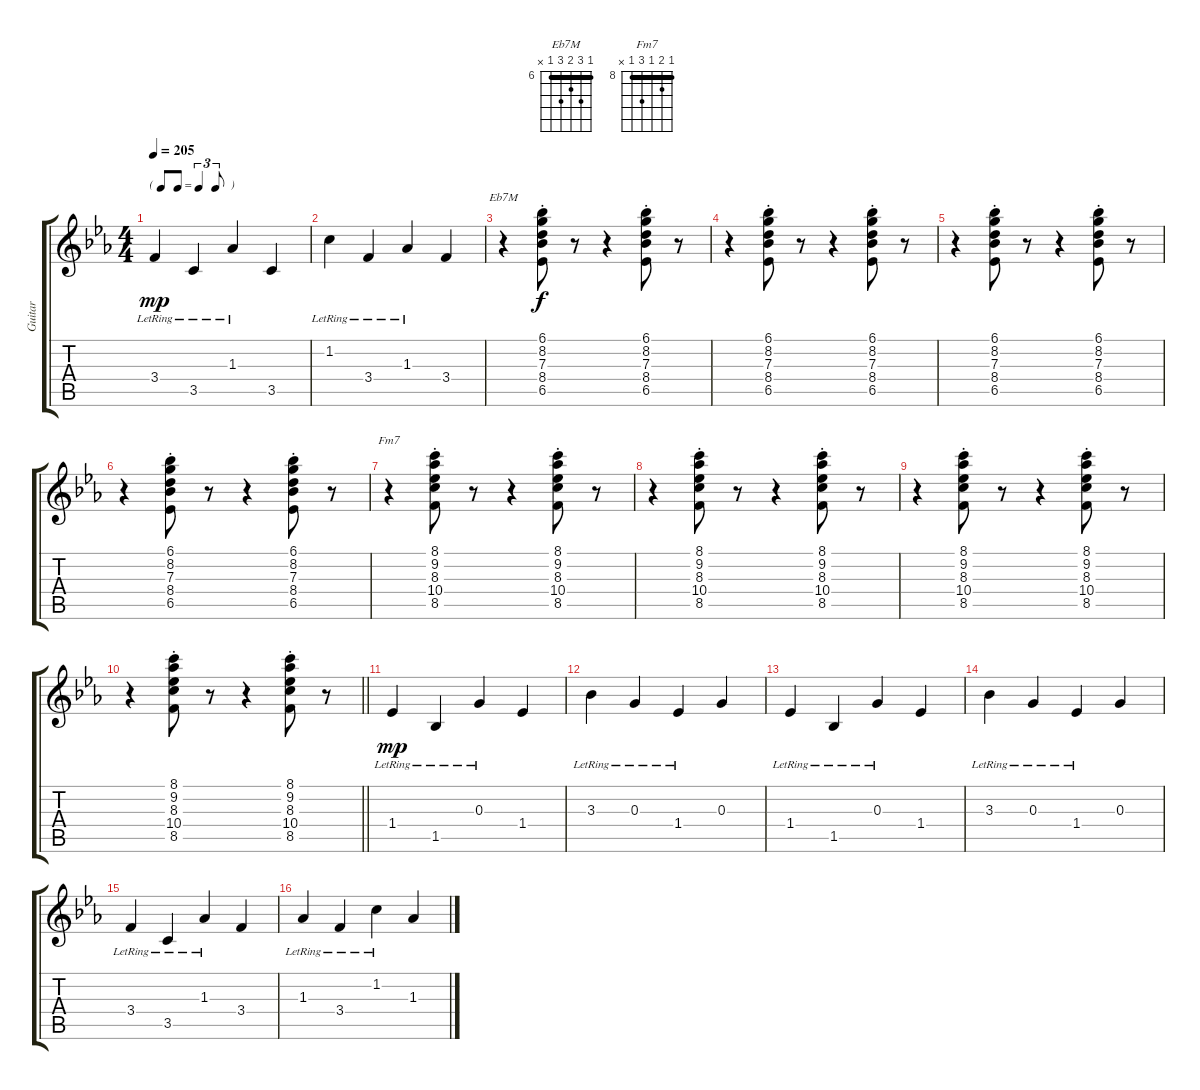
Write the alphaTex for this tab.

\track ("Guitar" "Guitar") {instrument electricguitarclean}
\staff {score tabs}
\tuning (E4 B3 G3 D3 A2 E2) {hide}
\chord ("Eb7M" 6 8 7 8 6 x) {firstfret 6 barre 6}
\chord ("Fm7" 8 9 8 10 8 x) {firstfret 8 barre 8}
\ts (4 4)
\tf triplet8th
\tempo 205
\clef g2
\ks eb
3.4{lr}.4{dy mp} 3.5{lr}.4 1.3{lr}.4 3.5.4 |
1.2{lr}.4 3.4{lr}.4 1.3{lr}.4 3.4.4 |
r.4{ch "Eb7M"} (6.1{st} 8.2{st} 7.3{st} 8.4{st} 6.5{st}).8{dy f} r.8 r.4 (6.1{st} 8.2{st} 7.3{st} 8.4{st} 6.5{st}).8 r.8 |
r.4 (6.1{st} 8.2{st} 7.3{st} 8.4{st} 6.5{st}).8 r.8 r.4 (6.1{st} 8.2{st} 7.3{st} 8.4{st} 6.5{st}).8 r.8 |
r.4 (6.1{st} 8.2{st} 7.3{st} 8.4{st} 6.5{st}).8 r.8 r.4 (6.1{st} 8.2{st} 7.3{st} 8.4{st} 6.5{st}).8 r.8 |
r.4 (6.1{st} 8.2{st} 7.3{st} 8.4{st} 6.5{st}).8 r.8 r.4 (6.1{st} 8.2{st} 7.3{st} 8.4{st} 6.5{st}).8 r.8 |
r.4{ch "Fm7"} (8.1{st} 9.2{st} 8.3{st} 10.4{st} 8.5{st}).8 r.8 r.4 (8.1{st} 9.2{st} 8.3{st} 10.4{st} 8.5{st}).8 r.8 |
r.4 (8.1{st} 9.2{st} 8.3{st} 10.4{st} 8.5{st}).8 r.8 r.4 (8.1{st} 9.2{st} 8.3{st} 10.4{st} 8.5{st}).8 r.8 |
r.4 (8.1{st} 9.2{st} 8.3{st} 10.4{st} 8.5{st}).8 r.8 r.4 (8.1{st} 9.2{st} 8.3{st} 10.4{st} 8.5{st}).8 r.8 |
\barLineRight lightlight
r.4 (8.1{st} 9.2{st} 8.3{st} 10.4{st} 8.5{st}).8 r.8 r.4 (8.1{st} 9.2{st} 8.3{st} 10.4{st} 8.5{st}).8 r.8 |
1.4{lr}.4{dy mp} 1.5{lr}.4 0.3{lr}.4 1.4.4 |
3.3{lr}.4 0.3{lr}.4 1.4{lr}.4 0.3.4 |
1.4{lr}.4 1.5{lr}.4 0.3{lr}.4 1.4.4 |
3.3{lr}.4 0.3{lr}.4 1.4{lr}.4 0.3.4 |
3.4{lr}.4 3.5{lr}.4 1.3{lr}.4 3.4.4 |
1.3{lr}.4 3.4{lr}.4 1.2{lr}.4 1.3.4
